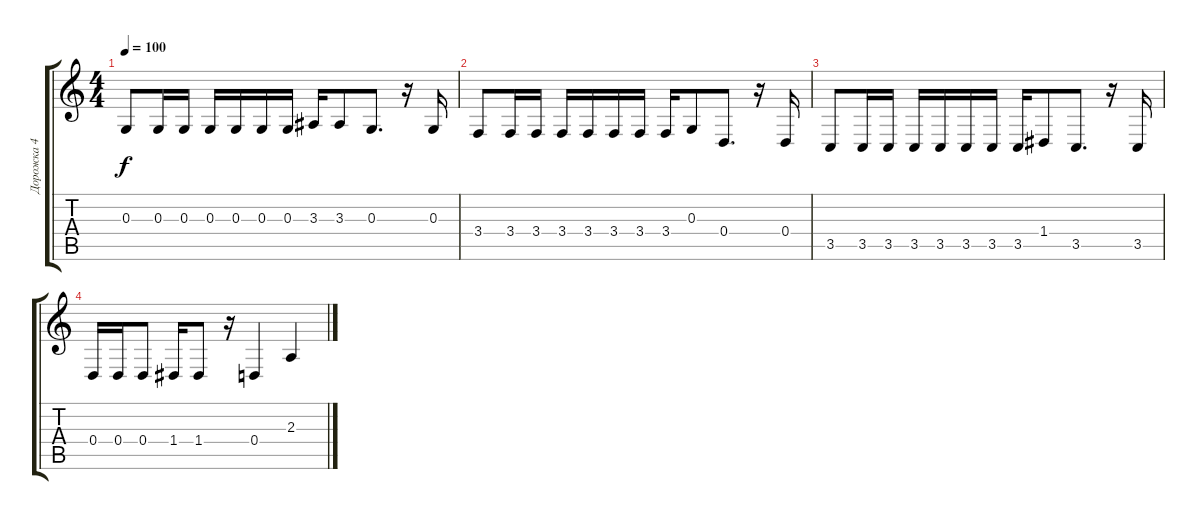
\track ("Дорожка 4" "Дорожка 4") {instrument lead8bassandlead}
\staff {score tabs}
\tuning (E4 B3 G3 D3 A2 E2) {hide}
\ts (4 4)
\tempo 100
\clef g2
\ks c
0.3.8{dy f} 0.3.16 0.3.16 0.3.16 0.3.16 0.3.16 0.3.16 3.3.16 3.3.8 0.3.8{d} r.16 0.3.16 |
3.4.8 3.4.16 3.4.16 3.4.16 3.4.16 3.4.16 3.4.16 3.4.16 0.3.8 0.4.8{d} r.16 0.4.16 |
3.5.8 3.5.16 3.5.16 3.5.16 3.5.16 3.5.16 3.5.16 3.5.16 1.4.8 3.5.8{d} r.16 3.5.16 |
0.4.16 0.4.16 0.4.8 1.4.16 1.4.8 r.16 0.4.4 2.3.4
